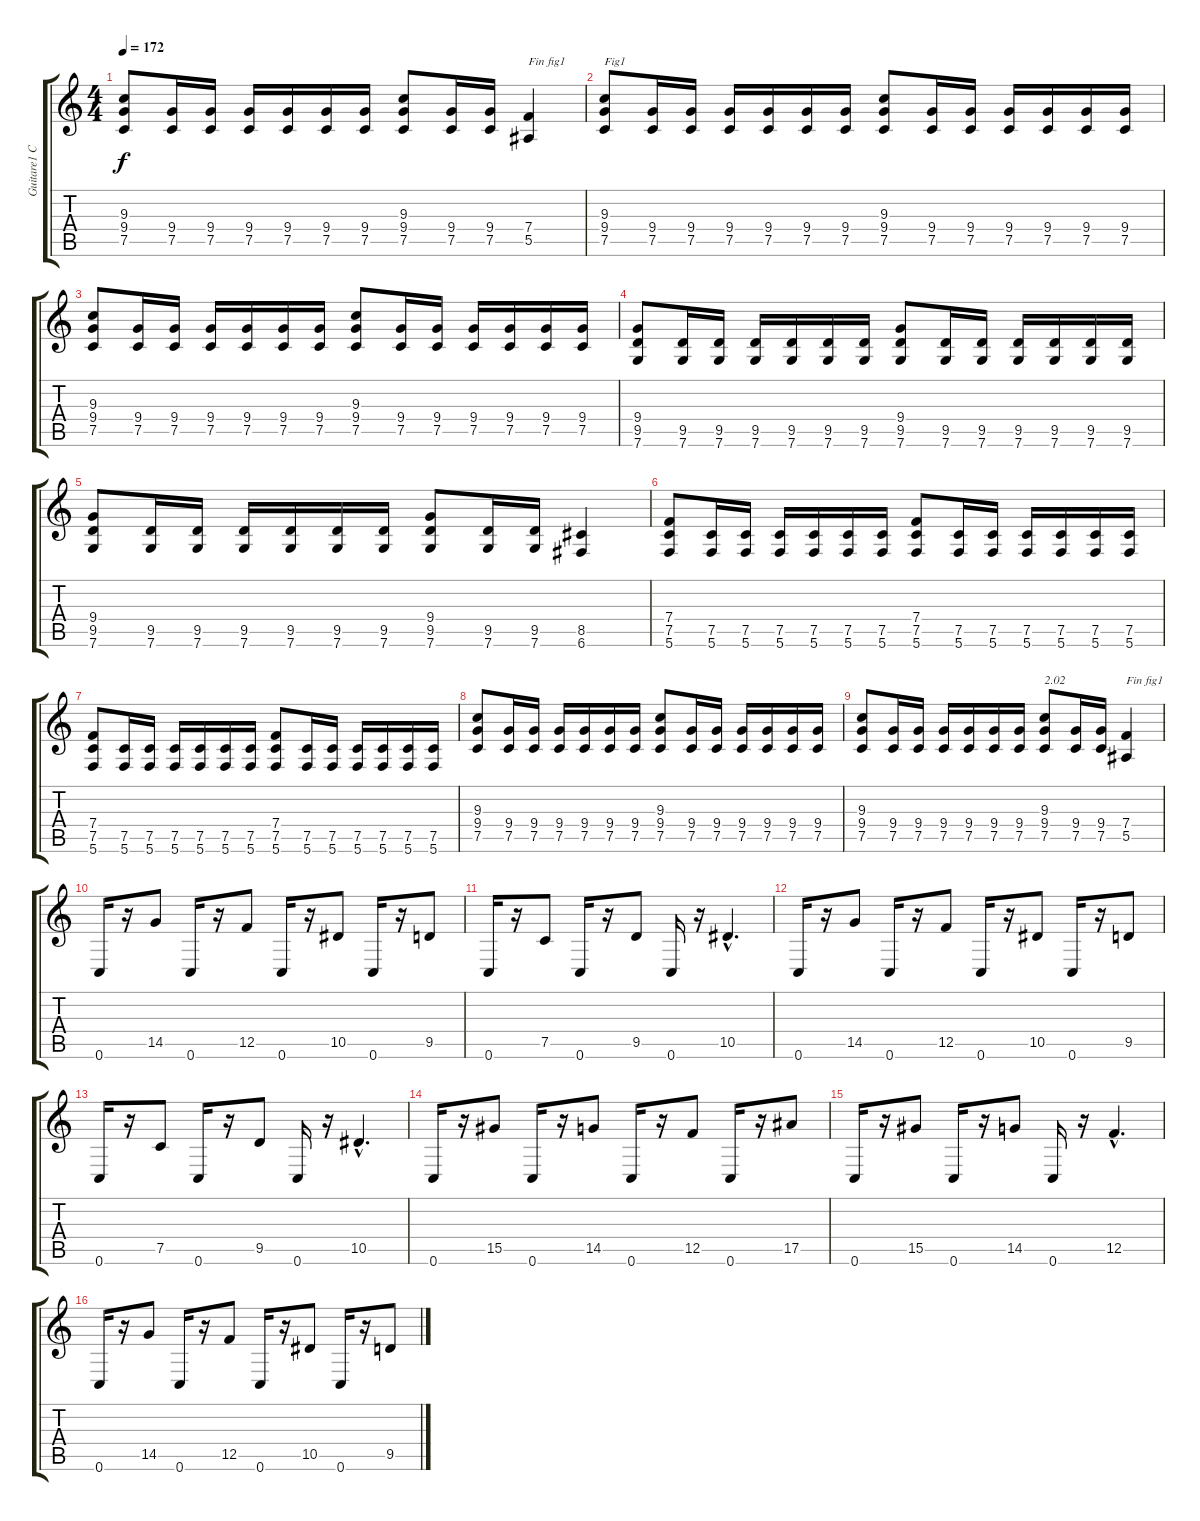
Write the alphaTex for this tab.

\track ("Guitare1 C" "Guitare1 C") {instrument distortionguitar}
\staff {score tabs}
\tuning (C4 G3 Eb3 Bb2 F2 C2) {hide}
\ts (4 4)
\tempo 172
\clef g2
\ks c
(9.3 9.4 7.5).8{dy f} (9.4 7.5).16 (9.4 7.5).16 (9.4 7.5).16 (9.4 7.5).16 (9.4 7.5).16 (9.4 7.5).16 (9.3 9.4 7.5).8 (9.4 7.5).16 (9.4 7.5).16 (7.4 5.5).4{txt "Fin fig1"} |
(9.3 9.4 7.5).8{txt "Fig1"} (9.4 7.5).16 (9.4 7.5).16 (9.4 7.5).16 (9.4 7.5).16 (9.4 7.5).16 (9.4 7.5).16 (9.3 9.4 7.5).8 (9.4 7.5).16 (9.4 7.5).16 (9.4 7.5).16 (9.4 7.5).16 (9.4 7.5).16 (9.4 7.5).16 |
(9.3 9.4 7.5).8 (9.4 7.5).16 (9.4 7.5).16 (9.4 7.5).16 (9.4 7.5).16 (9.4 7.5).16 (9.4 7.5).16 (9.3 9.4 7.5).8 (9.4 7.5).16 (9.4 7.5).16 (9.4 7.5).16 (9.4 7.5).16 (9.4 7.5).16 (9.4 7.5).16 |
(9.4 9.5 7.6).8 (9.5 7.6).16 (9.5 7.6).16 (9.5 7.6).16 (9.5 7.6).16 (9.5 7.6).16 (9.5 7.6).16 (9.4 9.5 7.6).8 (9.5 7.6).16 (9.5 7.6).16 (9.5 7.6).16 (9.5 7.6).16 (9.5 7.6).16 (9.5 7.6).16 |
(9.4 9.5 7.6).8 (9.5 7.6).16 (9.5 7.6).16 (9.5 7.6).16 (9.5 7.6).16 (9.5 7.6).16 (9.5 7.6).16 (9.4 9.5 7.6).8 (9.5 7.6).16 (9.5 7.6).16 (8.5 6.6).4 |
(7.4 7.5 5.6).8 (7.5 5.6).16 (7.5 5.6).16 (7.5 5.6).16 (7.5 5.6).16 (7.5 5.6).16 (7.5 5.6).16 (7.4 7.5 5.6).8 (7.5 5.6).16 (7.5 5.6).16 (7.5 5.6).16 (7.5 5.6).16 (7.5 5.6).16 (7.5 5.6).16 |
(7.4 7.5 5.6).8 (7.5 5.6).16 (7.5 5.6).16 (7.5 5.6).16 (7.5 5.6).16 (7.5 5.6).16 (7.5 5.6).16 (7.4 7.5 5.6).8 (7.5 5.6).16 (7.5 5.6).16 (7.5 5.6).16 (7.5 5.6).16 (7.5 5.6).16 (7.5 5.6).16 |
(9.3 9.4 7.5).8 (9.4 7.5).16 (9.4 7.5).16 (9.4 7.5).16 (9.4 7.5).16 (9.4 7.5).16 (9.4 7.5).16 (9.3 9.4 7.5).8 (9.4 7.5).16 (9.4 7.5).16 (9.4 7.5).16 (9.4 7.5).16 (9.4 7.5).16 (9.4 7.5).16 |
(9.3 9.4 7.5).8 (9.4 7.5).16 (9.4 7.5).16 (9.4 7.5).16 (9.4 7.5).16 (9.4 7.5).16 (9.4 7.5).16 (9.3 9.4 7.5).8{txt "2.02"} (9.4 7.5).16 (9.4 7.5).16 (7.4 5.5).4{txt "Fin fig1"} |
0.6.16 r.16 14.5.8 0.6.16 r.16 12.5.8 0.6.16 r.16 10.5.8 0.6.16 r.16 9.5.8 |
0.6.16 r.16 7.5.8 0.6.16 r.16 9.5.8 0.6.16 r.16 10.5{hac}.4{d} |
0.6.16 r.16 14.5.8 0.6.16 r.16 12.5.8 0.6.16 r.16 10.5.8 0.6.16 r.16 9.5.8 |
0.6.16 r.16 7.5.8 0.6.16 r.16 9.5.8 0.6.16 r.16 10.5{hac}.4{d} |
0.6.16 r.16 15.5.8 0.6.16 r.16 14.5.8 0.6.16 r.16 12.5.8 0.6.16 r.16 17.5.8 |
0.6.16 r.16 15.5.8 0.6.16 r.16 14.5.8 0.6.16 r.16 12.5{hac}.4{d} |
0.6.16 r.16 14.5.8 0.6.16 r.16 12.5.8 0.6.16 r.16 10.5.8 0.6.16 r.16 9.5.8
